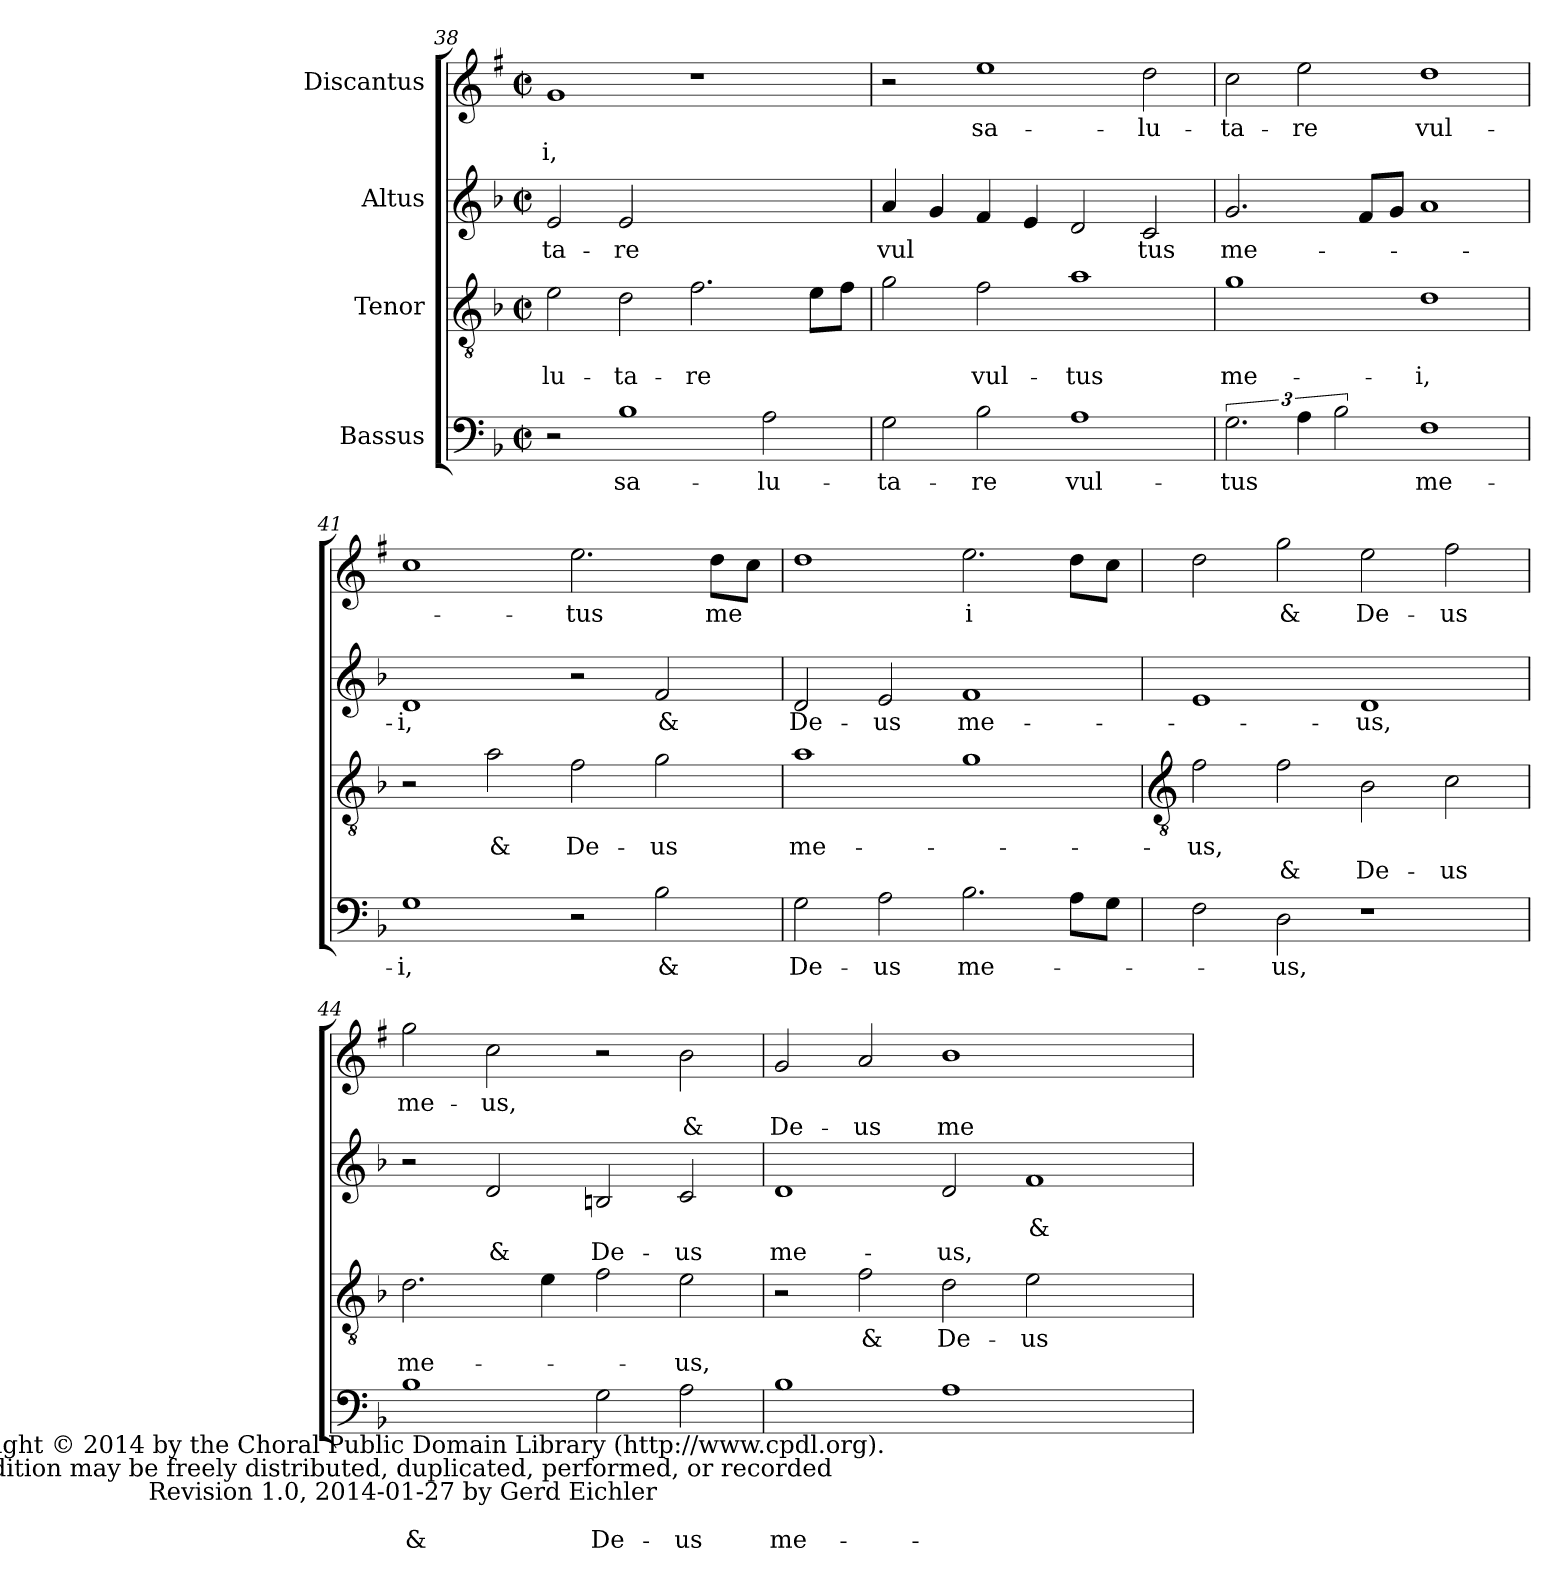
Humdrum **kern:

**kern	**text	**text	**kern	**text	**text	**kern	**text	**text	**kern	**text	**text
*part4	*part4	*part4	*part3	*part3	*part3	*part2	*part2	*part2	*part1	*part1	*part1
*staff4	*staff4	*staff4	*staff3	*staff3	*staff3	*staff2	*staff2	*staff2	*staff1	*staff1	*staff1
*I"Bassus	*	*	*I"Tenor	*	*	*I"Altus	*	*	*I"Discantus	*	*
!!LO:LB:g=z
*clefF4	*	*	*clefGv2	*	*	*clefG2	*	*	*clefG2	*	*
*	*	*	*	*	*	*	*	*	*ITrd1c2	*	*
*k[b-]	*	*	*k[b-]	*	*	*k[b-]	*	*	*k[b-]	*	*
*F:	*	*	*F:	*	*	*F:	*	*	*F:	*	*
*M4/2	*	*	*M4/2	*	*	*M4/2	*	*	*M4/2	*	*
*met(c|)	*	*	*met(c|)	*	*	*met(c|)	*	*	*met(c|)	*	*
=38	=38	=38	=38	=38	=38	=38	=38	=38	=38	=38	=38
!	!	!	!	!	!LO:LY:b	!	!LO:LY:b	!	!	!	!LO:LY:b
2r	.	.	2e	.	-lu-	2e	-ta-	.	1f	.	-i,
!	!LO:LY:b	!	!	!	!LO:LY:b	!	!LO:LY:b	!	!	!	!
1B-	sa-	.	2d	.	-ta-	2e	-re	.	.	.	.
!	!	!	!	!	!LO:LY:b	!	!	!	!	!	!
.	.	.	2.f	.	-re	1ryy	.	.	1r	.	.
!	!LO:LY:b	!	!	!	!	!	!	!	!	!	!
2A	-lu-	.	.	.	.	.	.	.	.	.	.
.	.	.	8eL	.	.	.	.	.	.	.	.
.	.	.	8fJ	.	.	.	.	.	.	.	.
!!LO:LB:g=z
=39	=39	=39	=39	=39	=39	=39	=39	=39	=39	=39	=39
!	!LO:LY:b	!	!	!	!	!	!LO:LY:b	!	!	!	!
2G	-ta-	.	2g	.	.	4a	vul	.	2r	.	.
.	.	.	.	.	.	4g	.	.	.	.	.
!	!LO:LY:b	!	!	!	!LO:LY:b	!	!	!	!	!LO:LY:b	!
2B-	-re	.	2f	.	vul-	4f	.	.	1dd	sa-	.
.	.	.	.	.	.	4e	.	.	.	.	.
!	!LO:LY:b	!	!	!	!LO:LY:b	!	!	!	!	!	!
1A	vul-	.	1a	.	-tus	2d	.	.	.	.	.
!	!	!	!	!	!	!	!LO:LY:b	!	!	!LO:LY:b	!
.	.	.	.	.	.	2c	tus	.	2cc	-lu-	.
=40	=40	=40	=40	=40	=40	=40	=40	=40	=40	=40	=40
!	!LO:LY:b	!	!	!	!LO:LY:b	!	!LO:LY:b	!	!	!LO:LY:b	!
3.G	-tus	.	1g	.	me-	2.g	me-	.	2b-	-ta-	.
!	!	!	!	!	!	!	!	!	!	!LO:LY:b	!
6A	.	.	.	.	.	.	.	.	2dd	-re	.
3B-	.	.	.	.	.	.	.	.	.	.	.
.	.	.	.	.	.	8fL	.	.	.	.	.
.	.	.	.	.	.	8gJ	.	.	.	.	.
!	!LO:LY:b	!	!	!	!LO:LY:b	!	!	!	!	!LO:LY:b	!
1F	me-	.	1d	.	-i,	1a	.	.	1cc	vul-	.
=41	=41	=41	=41	=41	=41	=41	=41	=41	=41	=41	=41
!	!LO:LY:b	!	!	!	!	!	!LO:LY:b	!	!	!	!
1G	-i,	.	2r	.	.	1d	-i,	.	1b-	.	.
!	!	!	!	!LO:LY:b	!	!	!	!	!	!	!
.	.	.	2a	&	.	.	.	.	.	.	.
!	!	!	!	!LO:LY:b	!	!	!	!	!	!LO:LY:b	!
2r	.	.	2f	De-	.	2r	.	.	2.dd	-tus	.
!	!LO:LY:b	!	!	!LO:LY:b	!	!	!LO:LY:b	!	!	!	!
2B-	&	.	2g	-us	.	2f	&	.	.	.	.
!	!	!	!	!	!	!	!	!	!	!LO:LY:b	!
.	.	.	.	.	.	.	.	.	8ccL	me	.
.	.	.	.	.	.	.	.	.	8b-J	.	.
=42	=42	=42	=42	=42	=42	=42	=42	=42	=42	=42	=42
!	!LO:LY:b	!	!	!LO:LY:b	!	!	!LO:LY:b	!	!	!	!
2G	De-	.	1a	me-	.	2d	De-	.	1cc	.	.
!	!LO:LY:b	!	!	!	!	!	!LO:LY:b	!	!	!	!
2A	-us	.	.	.	.	2e	-us	.	.	.	.
!	!LO:LY:b	!	!	!	!	!	!LO:LY:b	!	!	!LO:LY:b	!
2.B-	me-	.	1g	.	.	1f	me-	.	2.dd	i	.
8AL	.	.	.	.	.	.	.	.	8ccL	.	.
8GJ	.	.	.	.	.	.	.	.	8b-J	.	.
!!LO:LB:g=z
=43	=43	=43	=43	=43	=43	=43	=43	=43	=43	=43	=43
*	*	*	*clefGv2	*	*	*	*	*	*	*	*
!	!	!	!	!LO:LY:b	!	!	!	!	!	!	!
2F	.	.	2f	-us,	.	1e	.	.	2cc	.	.
!	!LO:LY:b	!	!	!	!LO:LY:b	!	!	!	!	!LO:LY:b	!
2D	-us,	.	2f	.	&	.	.	.	2ff	&	.
!	!	!	!	!	!LO:LY:b	!	!LO:LY:b	!	!	!LO:LY:b	!
1r	.	.	2B-	.	De-	1d	-us,	.	2dd	De-	.
!	!	!	!	!	!LO:LY:b	!	!	!	!	!LO:LY:b	!
.	.	.	2c	.	-us	.	.	.	2ee	-us	.
!!LO:LB:g=z
=44	=44	=44	=44	=44	=44	=44	=44	=44	=44	=44	=44
!LO:TX:b:cj:t=Copyright © 2014 by the Choral Public Domain Library (http&colon;//www.cpdl.org).\nEdition may be freely distributed, duplicated, performed, or recorded\nRevision 1.0, 2014-01-27 by Gerd Eichler	!	!	!	!	!	!	!	!	!	!	!
!	!	!LO:LY:b	!	!	!LO:LY:b	!	!	!	!	!LO:LY:b	!
1B-	.	&	2.d	.	me-	2r	.	.	2ff	me-	.
!	!	!	!	!	!	!	!	!LO:LY:b	!	!LO:LY:b	!
.	.	.	.	.	.	2d	.	&	2b-	-us,	.
.	.	.	4e	.	.	.	.	.	.	.	.
!	!	!LO:LY:b	!	!	!	!	!	!LO:LY:b	!	!	!
2G	.	De-	2f	.	.	2Bn	.	De-	2r	.	.
!	!	!LO:LY:b	!	!	!LO:LY:b	!	!	!LO:LY:b	!	!	!LO:LY:b
2A	.	-us	2e	.	-us,	2c	.	-us	2a	.	&
!!LO:LB:g=z
=45	=45	=45	=45	=45	=45	=45	=45	=45	=45	=45	=45
!	!	!LO:LY:b	!	!	!	!	!	!LO:LY:b	!	!	!LO:LY:b
1B-	.	me-	2r	.	.	1d	.	me-	2f	.	De-
!	!	!	!	!LO:LY:b	!	!	!	!	!	!	!LO:LY:b
.	.	.	2f	&	.	.	.	.	2g	.	-us
!	!	!	!	!LO:LY:b	!	!	!	!LO:LY:b	!	!	!LO:LY:b
1A	.	.	2d	De-	.	2d	.	-us,	1a	.	me-
!	!	!	!	!LO:LY:b	!	!	!LO:LY:b	!	!	!	!
.	.	.	2e	-us	.	1f	&	.	.	.	.
2ryy	.	.	2ryy	.	.	.	.	.	2ryy	.	.
=	=	=	=	=	=	=	=	=	=	=	=
*-	*-	*-	*-	*-	*-	*-	*-	*-	*-	*-	*-
